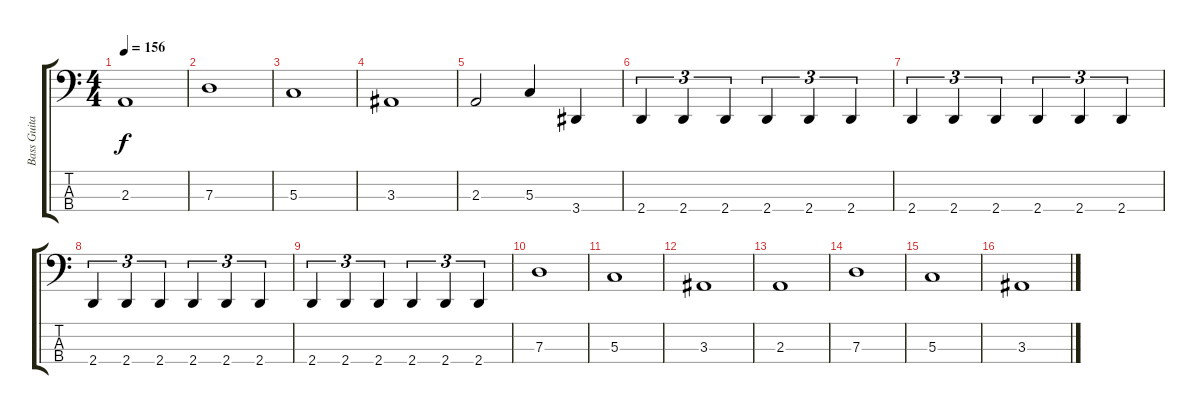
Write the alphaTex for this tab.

\track ("Bass Guitar" "Bass Guita") {instrument electricbassfinger}
\staff {score tabs}
\tuning (F2 C2 G1 C1) {hide}
\ts (4 4)
\tempo 156
\clef f4
\ks c
2.3.1{dy f} |
7.3.1 |
5.3.1 |
3.3.1 |
2.3.2 5.3.4 3.4.4 |
2.4.4{tu (3 2)} 2.4.4{tu (3 2)} 2.4.4{tu (3 2)} 2.4.4{tu (3 2)} 2.4.4{tu (3 2)} 2.4.4{tu (3 2)} |
2.4.4{tu (3 2)} 2.4.4{tu (3 2)} 2.4.4{tu (3 2)} 2.4.4{tu (3 2)} 2.4.4{tu (3 2)} 2.4.4{tu (3 2)} |
2.4.4{tu (3 2)} 2.4.4{tu (3 2)} 2.4.4{tu (3 2)} 2.4.4{tu (3 2)} 2.4.4{tu (3 2)} 2.4.4{tu (3 2)} |
2.4.4{tu (3 2)} 2.4.4{tu (3 2)} 2.4.4{tu (3 2)} 2.4.4{tu (3 2)} 2.4.4{tu (3 2)} 2.4.4{tu (3 2)} |
7.3.1 |
5.3.1 |
3.3.1 |
2.3.1 |
7.3.1 |
5.3.1 |
3.3.1
